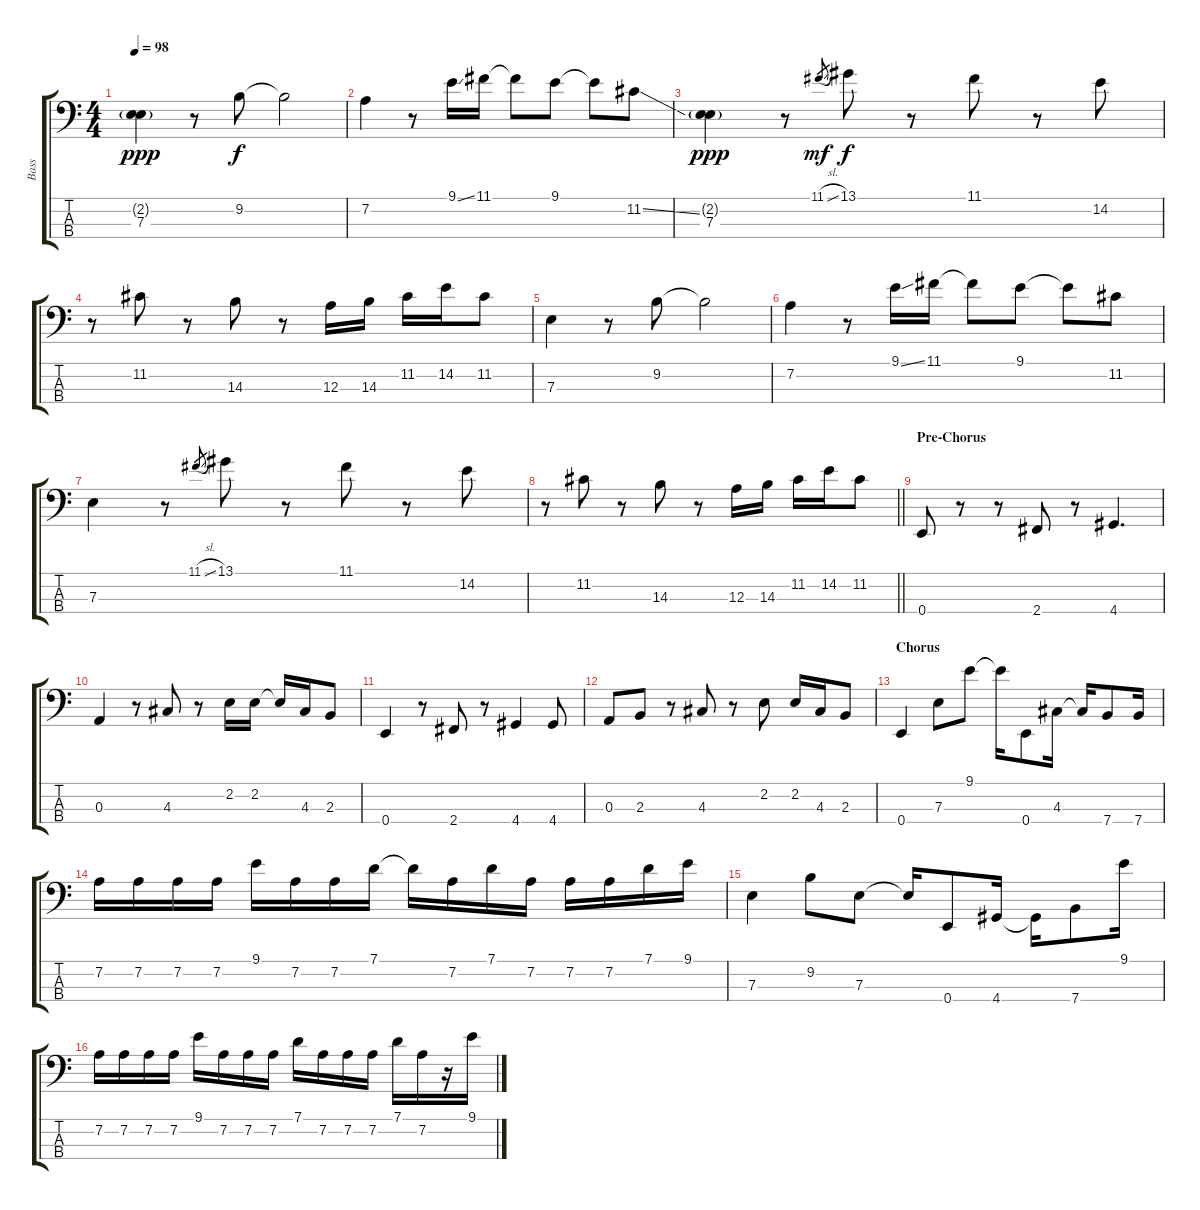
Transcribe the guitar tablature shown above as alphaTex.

\track ("Bass" "Bass") {instrument electricbassfinger}
\staff {score tabs}
\tuning (G2 D2 A1 E1) {hide}
\ts (4 4)
\tempo 98
\clef f4
\ks c
(2.2{g} 7.3).4{dy ppp} r.8 9.2.8{dy f} 9.2{t}.2 |
7.2.4 r.8 9.1{ss}.16 11.1.16 11.1{t}.8 9.1.8 9.1{t}.8 11.2{ss}.8 |
(2.2{g} 7.3).4{dy ppp} r.8 11.1{sl}.8{gr dy mf} 13.1.8{dy f} r.8 11.1.8 r.8 14.2.8 |
r.8 11.2.8 r.8 14.3.8 r.8 12.3.16 14.3.16 11.2.16 14.2.16 11.2.8 |
7.3.4 r.8 9.2.8 9.2{t}.2 |
7.2.4 r.8 9.1{ss}.16 11.1.16 11.1{t}.8 9.1.8 9.1{t}.8 11.2.8 |
7.3.4 r.8 11.1{sl}.8{gr} 13.1.8 r.8 11.1.8 r.8 14.2.8 |
\barLineRight lightlight
r.8 11.2.8 r.8 14.3.8 r.8 12.3.16 14.3.16 11.2.16 14.2.16 11.2.8 |
\section ("" "Pre-Chorus")
0.4.8 r.8 r.8 2.4.8 r.8 4.4.4{d} |
0.3.4 r.8 4.3.8 r.8 2.2.16 2.2.16 2.2{t}.16 4.3.16 2.3.8 |
0.4.4 r.8 2.4.8 r.8 4.4.4 4.4.8 |
0.3.8 2.3.8 r.8 4.3.8 r.8 2.2.8 2.2.16 4.3.16 2.3.8 |
\section ("" "Chorus")
0.4.4 7.3.8 9.1.8 9.1{t}.16 0.4.8 4.3.16 4.3{t}.16 7.4.8 7.4.16 |
7.2.16 7.2.16 7.2.16 7.2.16 9.1.16 7.2.16 7.2.16 7.1.16 7.1{t}.16 7.2.16 7.1.16 7.2.16 7.2.16 7.2.16 7.1.16 9.1.16 |
7.3.4 9.2.8 7.3.8 7.3{t}.16 0.4.8 4.4.16 4.4{t}.16 7.4.8 9.1.16 |
7.2.16 7.2.16 7.2.16 7.2.16 9.1.16 7.2.16 7.2.16 7.2.16 7.1.16 7.2.16 7.2.16 7.2.16 7.1.16 7.2.16 r.16 9.1.16
